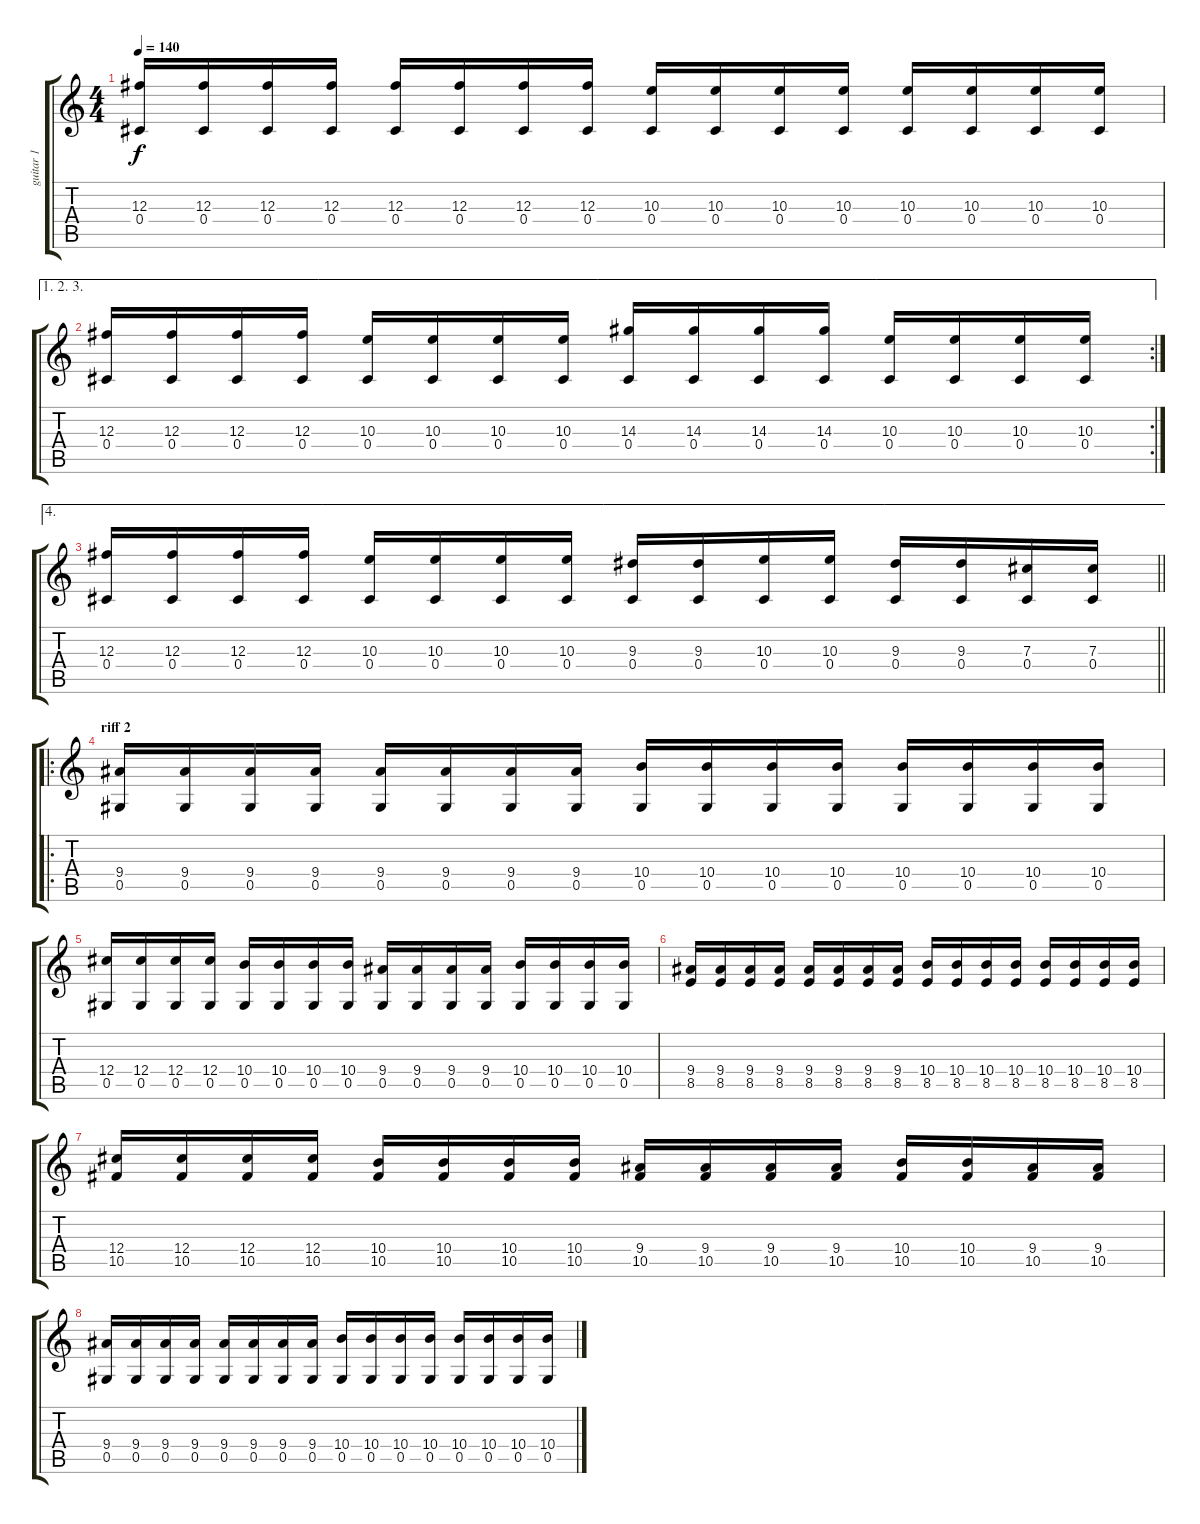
\track ("guitar 1" "guitar 1") {instrument distortionguitar}
\staff {score tabs}
\tuning (Eb4 Bb3 Gb3 Db3 Ab2 Eb2) {hide}
\ts (4 4)
\tempo 140
\clef g2
\ks c
(12.3 0.4).16{dy f} (12.3 0.4).16 (12.3 0.4).16 (12.3 0.4).16 (12.3 0.4).16 (12.3 0.4).16 (12.3 0.4).16 (12.3 0.4).16 (10.3 0.4).16 (10.3 0.4).16 (10.3 0.4).16 (10.3 0.4).16 (10.3 0.4).16 (10.3 0.4).16 (10.3 0.4).16 (10.3 0.4).16 |
\ae (1 2 3)
\rc 2
(12.3 0.4).16 (12.3 0.4).16 (12.3 0.4).16 (12.3 0.4).16 (10.3 0.4).16 (10.3 0.4).16 (10.3 0.4).16 (10.3 0.4).16 (14.3 0.4).16 (14.3 0.4).16 (14.3 0.4).16 (14.3 0.4).16 (10.3 0.4).16 (10.3 0.4).16 (10.3 0.4).16 (10.3 0.4).16 |
\ae 4
\barLineRight lightlight
(12.3 0.4).16 (12.3 0.4).16 (12.3 0.4).16 (12.3 0.4).16 (10.3 0.4).16 (10.3 0.4).16 (10.3 0.4).16 (10.3 0.4).16 (9.3 0.4).16 (9.3 0.4).16 (10.3 0.4).16 (10.3 0.4).16 (9.3 0.4).16 (9.3 0.4).16 (7.3 0.4).16 (7.3 0.4).16 |
\ro
\section ("" "riff 2")
(9.4 0.5).16 (9.4 0.5).16 (9.4 0.5).16 (9.4 0.5).16 (9.4 0.5).16 (9.4 0.5).16 (9.4 0.5).16 (9.4 0.5).16 (10.4 0.5).16 (10.4 0.5).16 (10.4 0.5).16 (10.4 0.5).16 (10.4 0.5).16 (10.4 0.5).16 (10.4 0.5).16 (10.4 0.5).16 |
(12.4 0.5).16 (12.4 0.5).16 (12.4 0.5).16 (12.4 0.5).16 (10.4 0.5).16 (10.4 0.5).16 (10.4 0.5).16 (10.4 0.5).16 (9.4 0.5).16 (9.4 0.5).16 (9.4 0.5).16 (9.4 0.5).16 (10.4 0.5).16 (10.4 0.5).16 (10.4 0.5).16 (10.4 0.5).16 |
(9.4 8.5).16 (9.4 8.5).16 (9.4 8.5).16 (9.4 8.5).16 (9.4 8.5).16 (9.4 8.5).16 (9.4 8.5).16 (9.4 8.5).16 (10.4 8.5).16 (10.4 8.5).16 (10.4 8.5).16 (10.4 8.5).16 (10.4 8.5).16 (10.4 8.5).16 (10.4 8.5).16 (10.4 8.5).16 |
(12.4 10.5).16 (12.4 10.5).16 (12.4 10.5).16 (12.4 10.5).16 (10.4 10.5).16 (10.4 10.5).16 (10.4 10.5).16 (10.4 10.5).16 (9.4 10.5).16 (9.4 10.5).16 (9.4 10.5).16 (9.4 10.5).16 (10.4 10.5).16 (10.4 10.5).16 (9.4 10.5).16 (9.4 10.5).16 |
(9.4 0.5).16 (9.4 0.5).16 (9.4 0.5).16 (9.4 0.5).16 (9.4 0.5).16 (9.4 0.5).16 (9.4 0.5).16 (9.4 0.5).16 (10.4 0.5).16 (10.4 0.5).16 (10.4 0.5).16 (10.4 0.5).16 (10.4 0.5).16 (10.4 0.5).16 (10.4 0.5).16 (10.4 0.5).16
